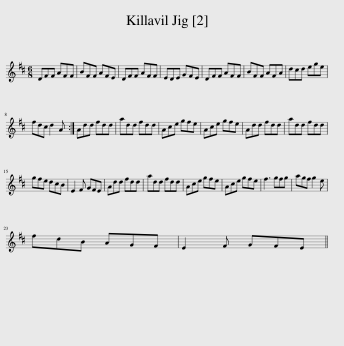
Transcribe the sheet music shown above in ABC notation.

X:1
L:1/8
M:6/8
I:linebreak $
K:D
V:1 treble
V:1
 DFF AFF | BFF AFE | DFF AFF | EDE GFE | DFF AFF | %5
 BFF AFA | dcd ege |$ fdc d2 A :| Add fdd | add fdd | %10
 Ace gfe | Ace gfe | Add fdd | add fdd |$ gfe dcB | %15
 E2 F GFE | Add fdd | add fdd | Ace gfe | Ace gfe | %20
 f3 gfg | agf g2 e |$ fdB AGF | E2 F GFE || %24
